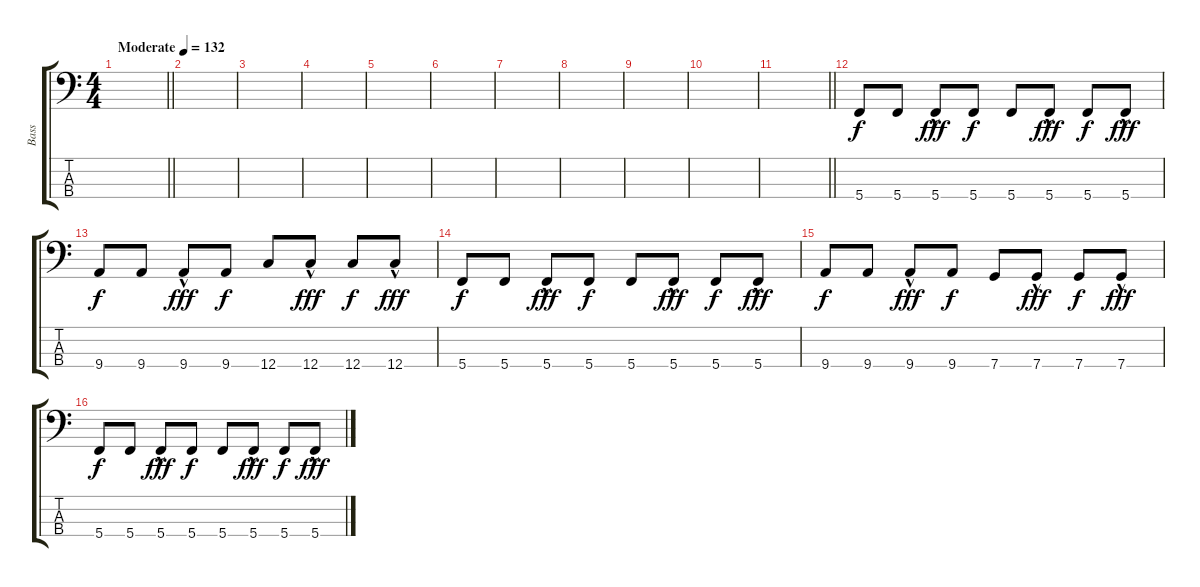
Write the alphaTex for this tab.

\track ("Bass" "Bass") {instrument electricbasspick}
\staff {score tabs}
\tuning (F2 C2 G1 C1) {hide}
\ts (4 4)
\tempo (132 "Moderate")
\clef f4
\barLineRight lightlight
\ks c
|
\section ("" "")
|
|
|
|
|
|
|
|
|
\barLineRight lightlight
|
\section ("" "")
5.4.8 5.4.8 5.4{hac}.8{dy fff} 5.4.8{dy f} 5.4.8 5.4{hac}.8{dy fff} 5.4.8{dy f} 5.4{hac}.8{dy fff} |
9.4.8{dy f} 9.4.8 9.4{hac}.8{dy fff} 9.4.8{dy f} 12.4.8 12.4{hac}.8{dy fff} 12.4.8{dy f} 12.4{hac}.8{dy fff} |
5.4.8{dy f} 5.4.8 5.4{hac}.8{dy fff} 5.4.8{dy f} 5.4.8 5.4{hac}.8{dy fff} 5.4.8{dy f} 5.4{hac}.8{dy fff} |
9.4.8{dy f} 9.4.8 9.4{hac}.8{dy fff} 9.4.8{dy f} 7.4.8 7.4{hac}.8{dy fff} 7.4.8{dy f} 7.4{hac}.8{dy fff} |
5.4.8{dy f} 5.4.8 5.4{hac}.8{dy fff} 5.4.8{dy f} 5.4.8 5.4{hac}.8{dy fff} 5.4.8{dy f} 5.4{hac}.8{dy fff}
